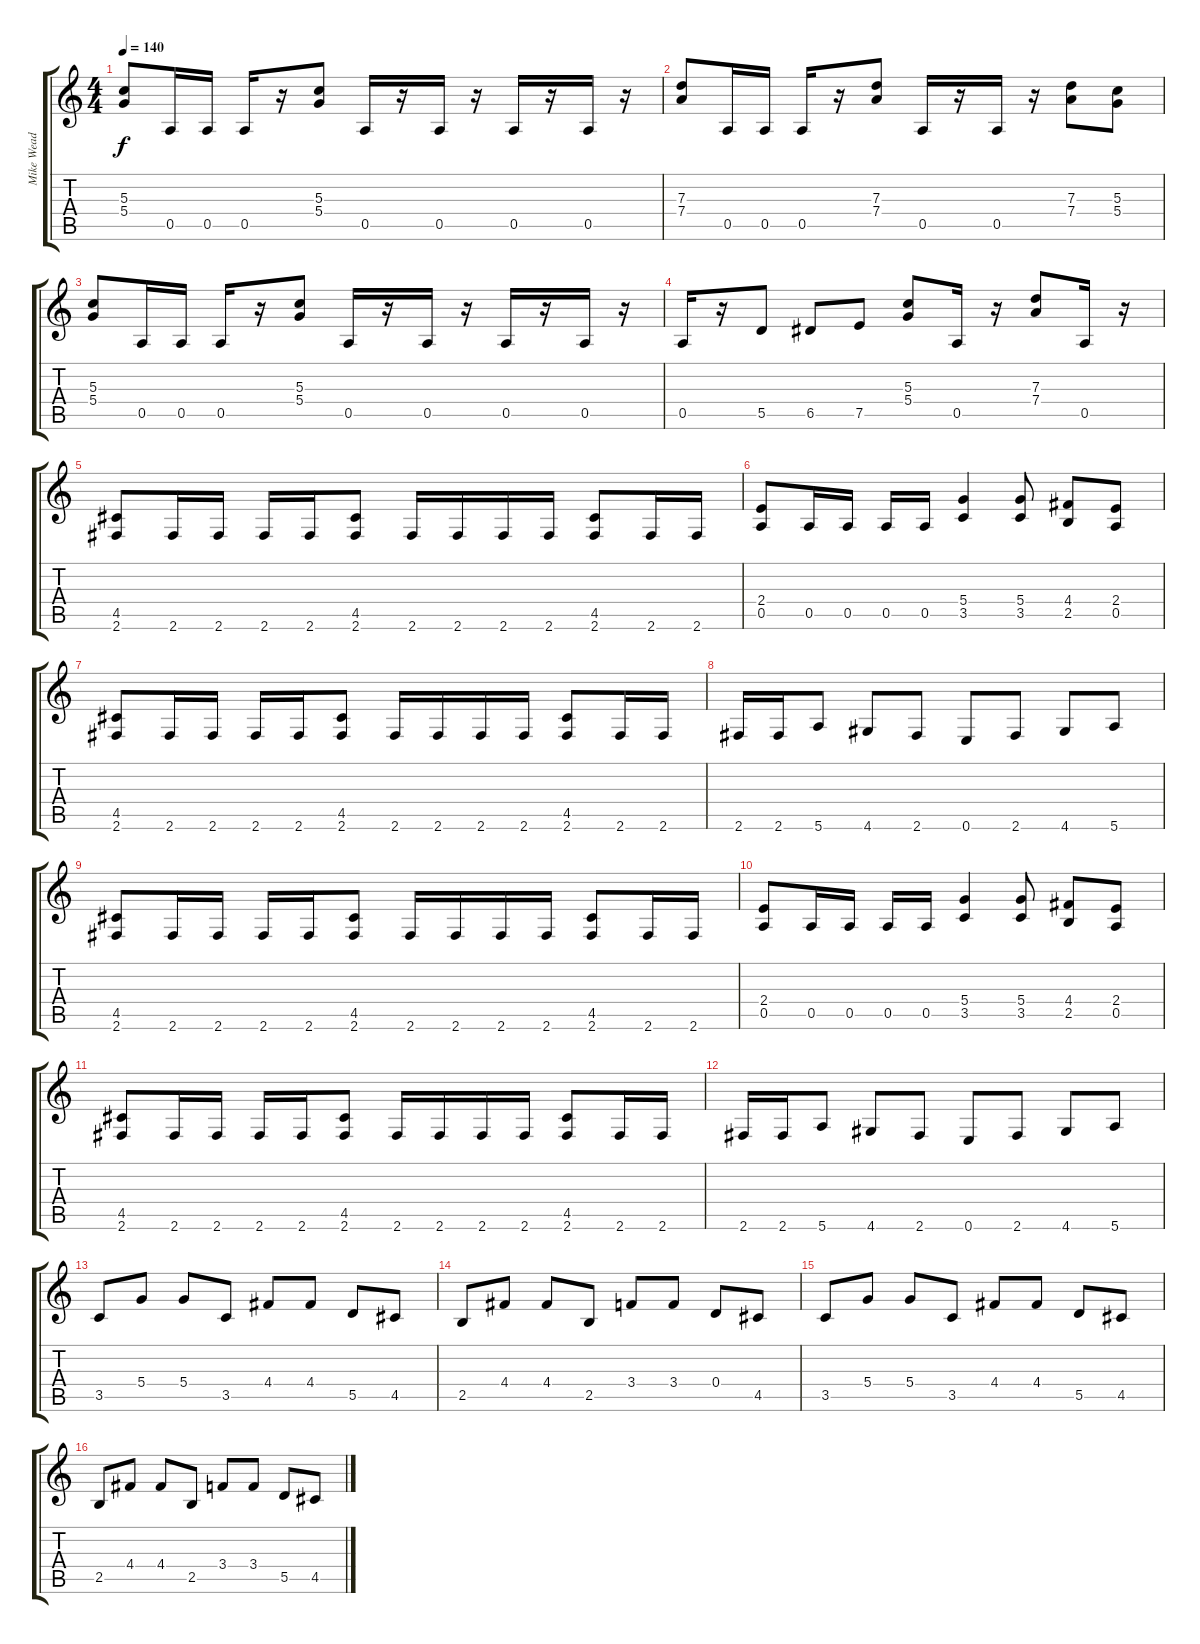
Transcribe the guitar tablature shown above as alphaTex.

\track ("Mike Wead" "Mike Wead") {instrument distortionguitar}
\staff {score tabs}
\tuning (E4 B3 G3 D3 A2 E2) {hide}
\ts (4 4)
\tempo 140
\clef g2
\ks c
(5.3 5.4).8{dy f} 0.5.16 0.5.16 0.5.16 r.16 (5.3 5.4).8 0.5.16 r.16 0.5.16 r.16 0.5.16 r.16 0.5.16 r.16 |
(7.3 7.4).8 0.5.16 0.5.16 0.5.16 r.16 (7.3 7.4).8 0.5.16 r.16 0.5.16 r.16 (7.3 7.4).8 (5.3 5.4).8 |
(5.3 5.4).8 0.5.16 0.5.16 0.5.16 r.16 (5.3 5.4).8 0.5.16 r.16 0.5.16 r.16 0.5.16 r.16 0.5.16 r.16 |
0.5.16 r.16 5.5.8 6.5.8 7.5.8 (5.3 5.4).8 0.5.16 r.16 (7.3 7.4).8 0.5.16 r.16 |
(4.5 2.6).8 2.6.16 2.6.16 2.6.16 2.6.16 (4.5 2.6).8 2.6.16 2.6.16 2.6.16 2.6.16 (4.5 2.6).8 2.6.16 2.6.16 |
(2.4 0.5).8 0.5.16 0.5.16 0.5.16 0.5.16 (5.4 3.5).4 (5.4 3.5).8 (4.4 2.5).8 (2.4 0.5).8 |
(4.5 2.6).8 2.6.16 2.6.16 2.6.16 2.6.16 (4.5 2.6).8 2.6.16 2.6.16 2.6.16 2.6.16 (4.5 2.6).8 2.6.16 2.6.16 |
2.6.16 2.6.16 5.6.8 4.6.8 2.6.8 0.6.8 2.6.8 4.6.8 5.6.8 |
(4.5 2.6).8 2.6.16 2.6.16 2.6.16 2.6.16 (4.5 2.6).8 2.6.16 2.6.16 2.6.16 2.6.16 (4.5 2.6).8 2.6.16 2.6.16 |
(2.4 0.5).8 0.5.16 0.5.16 0.5.16 0.5.16 (5.4 3.5).4 (5.4 3.5).8 (4.4 2.5).8 (2.4 0.5).8 |
(4.5 2.6).8 2.6.16 2.6.16 2.6.16 2.6.16 (4.5 2.6).8 2.6.16 2.6.16 2.6.16 2.6.16 (4.5 2.6).8 2.6.16 2.6.16 |
2.6.16 2.6.16 5.6.8 4.6.8 2.6.8 0.6.8 2.6.8 4.6.8 5.6.8 |
3.5.8 5.4.8 5.4.8 3.5.8 4.4.8 4.4.8 5.5.8 4.5.8 |
2.5.8 4.4.8 4.4.8 2.5.8 3.4.8 3.4.8 0.4.8 4.5.8 |
3.5.8 5.4.8 5.4.8 3.5.8 4.4.8 4.4.8 5.5.8 4.5.8 |
2.5.8 4.4.8 4.4.8 2.5.8 3.4.8 3.4.8 5.5.8 4.5.8
